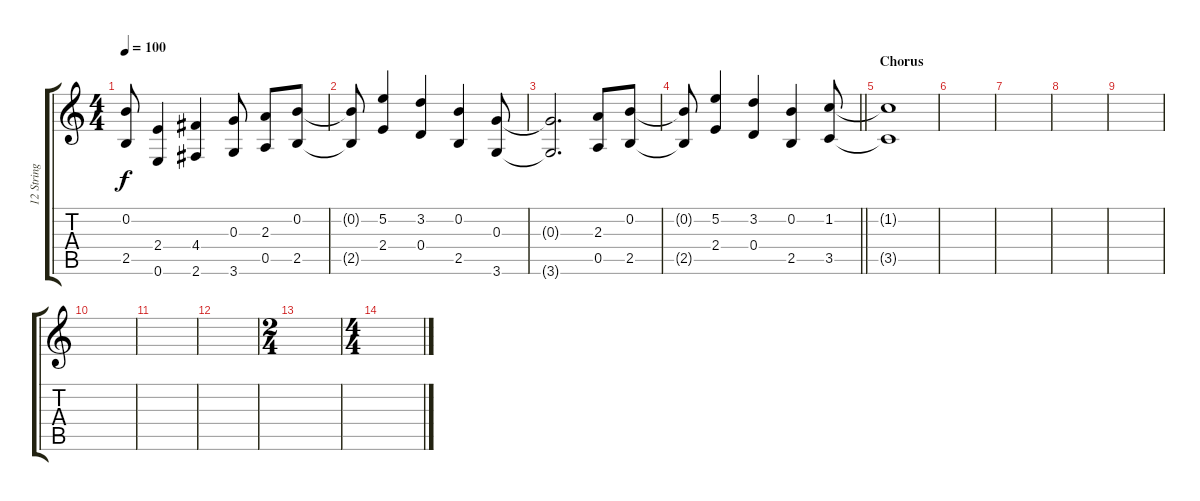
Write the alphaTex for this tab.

\track ("12 String" "12 String") {instrument acousticguitarsteel}
\staff {score tabs}
\tuning (E4 B3 G3 D3 A2 E2) {hide}
\ts (4 4)
\tempo 100
\clef g2
\ks c
(0.2{t} 2.5{t}).8{dy f} (2.4 0.6).4 (4.4 2.6).4 (0.3 3.6).8 (2.3 0.5).8 (0.2 2.5).8 |
(0.2{t} 2.5{t}).8 (5.2 2.4).4 (3.2 0.4).4 (0.2 2.5).4 (0.3 3.6).8 |
(0.3{t} 3.6{t}).2{d} (2.3 0.5).8 (0.2 2.5).8 |
\barLineRight lightlight
(0.2{t} 2.5{t}).8 (5.2 2.4).4 (3.2 0.4).4 (0.2 2.5).4 (1.2 3.5).8 |
\section ("" "Chorus")
(1.2{t} 3.5{t}).1 |
|
|
|
|
|
|
|
\ts (2 4)
|
\ts (4 4)
